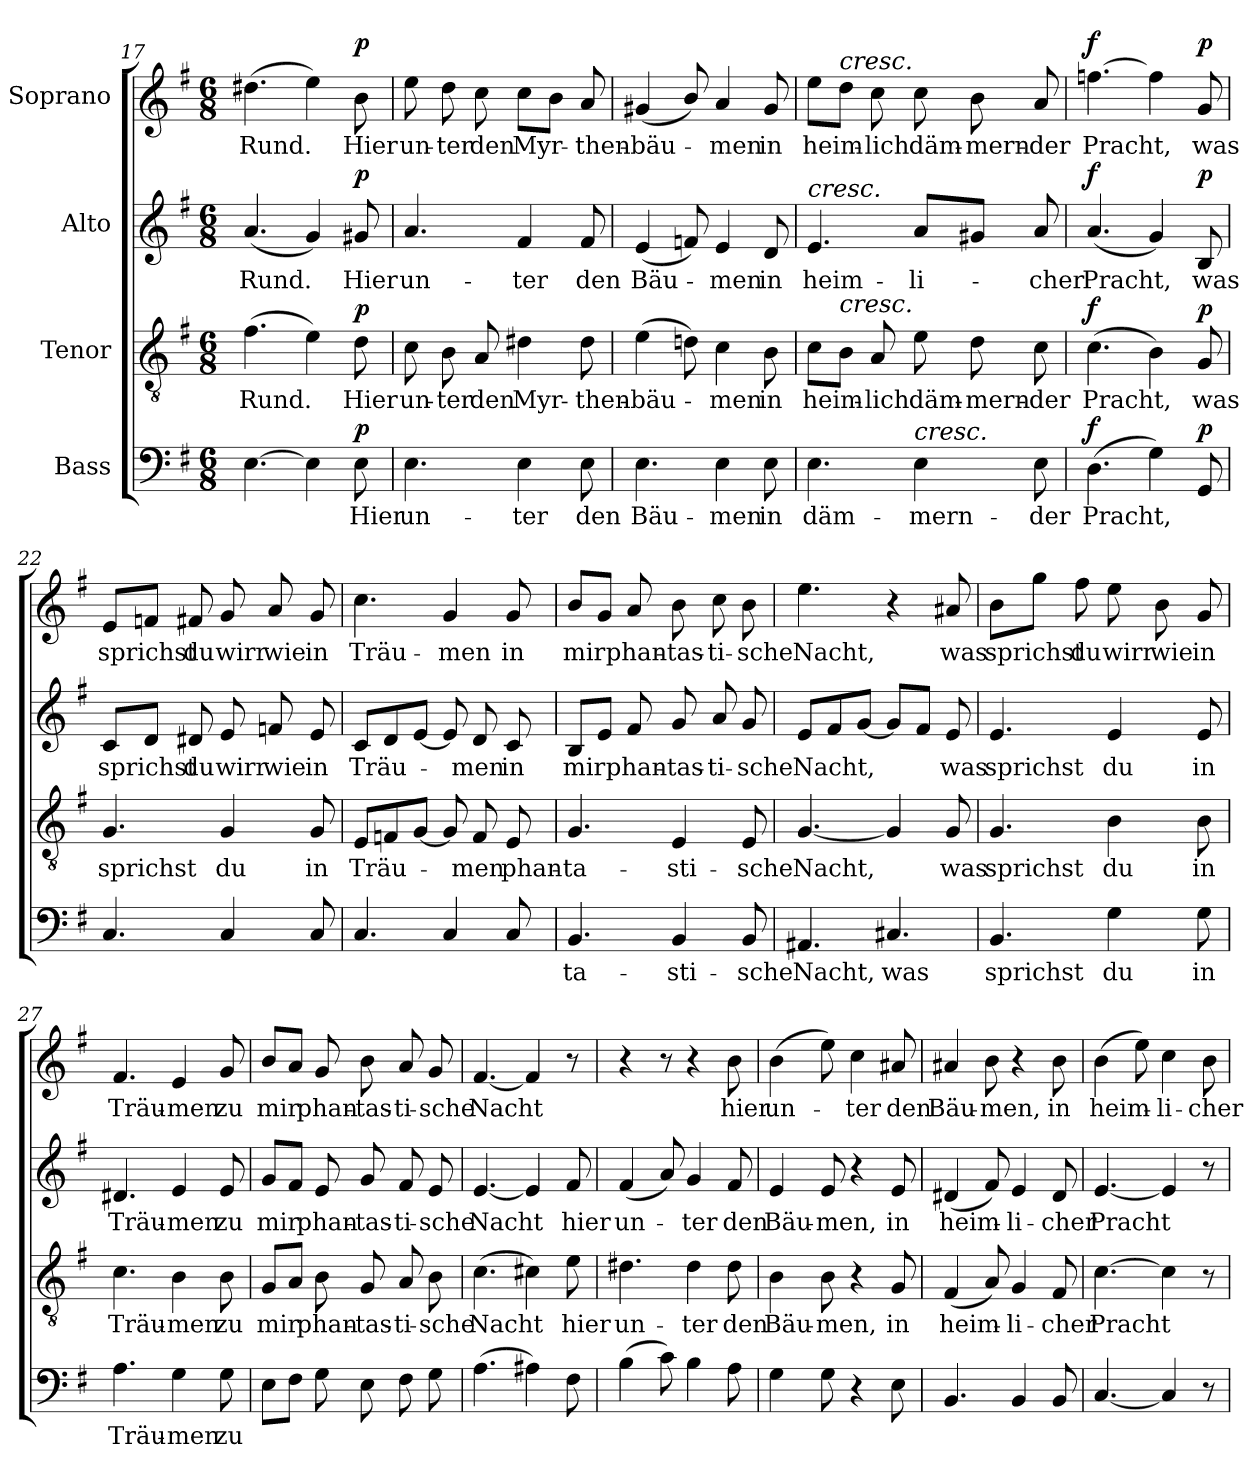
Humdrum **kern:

**kern	**text	**dynam	**kern	**text	**dynam	**kern	**text	**dynam	**kern	**text	**dynam
*part4	*part4	*part4	*part3	*part3	*part3	*part2	*part2	*part2	*part1	*part1	*part1
*staff4	*staff4	*staff4	*staff3	*staff3	*staff3	*staff2	*staff2	*staff2	*staff1	*staff1	*staff1
*I"Bass	*	*	*I"Tenor	*	*	*I"Alto	*	*	*I"Soprano	*	*
*clefF4	*	*	*clefGv2	*	*	*clefG2	*	*	*clefG2	*	*
*k[f#]	*	*	*k[f#]	*	*	*k[f#]	*	*	*k[f#]	*	*
*M6/8	*	*	*M6/8	*	*	*M6/8	*	*	*M6/8	*	*
=17	=17	=17	=17	=17	=17	=17	=17	=17	=17	=17	=17
!	!	!	!	!LO:LY:b	!	!	!LO:LY:b	!	!	!LO:LY:b	!
[4.E\	.	.	(>4.f#\	Rund.	.	(<4.a/	Rund.	.	(>4.dd#X\	Rund.	.
4E\]	.	.	4e\)	.	.	4g/)	.	.	4ee\)	.	.
!	!LO:LY:b	!LO:DY:a	!	!LO:LY:b	!LO:DY:a	!	!LO:LY:b	!LO:DY:a	!	!LO:LY:b	!LO:DY:a
8E\	Hier	p	8d\	Hier	p	8g#X/	Hier	p	8b\	Hier	p
=18	=18	=18	=18	=18	=18	=18	=18	=18	=18	=18	=18
!	!LO:LY:b	!	!	!LO:LY:b	!	!	!LO:LY:b	!	!	!LO:LY:b	!
4.E\	un-	.	8c\	un-	.	4.a/	un-	.	8ee\	un-	.
!	!	!	!	!LO:LY:b	!	!	!	!	!	!LO:LY:b	!
.	.	.	8B\	-ter	.	.	.	.	8dd\	-ter	.
!	!	!	!	!LO:LY:b	!	!	!	!	!	!LO:LY:b	!
.	.	.	8A/	den	.	.	.	.	8cc\	den	.
!	!LO:LY:b	!	!	!LO:LY:b	!	!	!LO:LY:b	!	!	!LO:LY:b	!
4E\	-ter	.	4d#X\	Myr-	.	4f#/	-ter	.	8cc\L	Myr-	.
.	.	.	.	.	.	.	.	.	8b\J	.	.
!	!LO:LY:b	!	!	!LO:LY:b	!	!	!LO:LY:b	!	!	!LO:LY:b	!
8E\	den	.	8d#\	-then-	.	8f#/	den	.	8a/	-then-	.
=19	=19	=19	=19	=19	=19	=19	=19	=19	=19	=19	=19
!	!LO:LY:b	!	!	!LO:LY:b	!	!	!LO:LY:b	!	!	!LO:LY:b	!
4.E\	Bäu-	.	(>4e\	-bäu-	.	(<4e/	Bäu-	.	(<4g#X/	-bäu-	.
.	.	.	8dn\)	.	.	8fn/)	.	.	8b/)	.	.
!	!LO:LY:b	!	!	!LO:LY:b	!	!	!LO:LY:b	!	!	!LO:LY:b	!
4E\	-men	.	4c\	-men	.	4e/	-men	.	4a/	-men	.
!	!LO:LY:b	!	!	!LO:LY:b	!	!	!LO:LY:b	!	!	!LO:LY:b	!
8E\	in	.	8B\	in	.	8d/	in	.	8g#/	in	.
!!LO:LB:g=z
=20	=20	=20	=20	=20	=20	=20	=20	=20	=20	=20	=20
!	!	!	!	!	!	!LO:TX:a:i:t=cresc.	!	!	!	!	!
!	!LO:LY:b	!	!	!LO:LY:b	!	!	!LO:LY:b	!	!	!LO:LY:b	!
4.E\	däm-	.	8c\L	heim-	.	4.e/	heim-	.	8ee\L	heim-	.
!	!	!	!	!	!	!	!	!	!LO:TX:a:i:t=cresc.	!	!
!	!	!	!LO:TX:a:i:t=cresc.	!	!	!	!	!	!	!	!
.	.	.	8B\J	.	.	.	.	.	8dd\J	.	.
!	!	!	!	!LO:LY:b	!	!	!	!	!	!LO:LY:b	!
.	.	.	8A/	-lich	.	.	.	.	8cc\	-lich	.
!LO:TX:a:i:t=cresc.	!	!	!	!	!	!	!	!	!	!	!
!	!LO:LY:b	!	!	!LO:LY:b	!	!	!LO:LY:b	!	!	!LO:LY:b	!
4E\	-mern-	.	8e\	däm-	.	8a/L	-li-	.	8cc\	däm-	.
!	!	!	!	!LO:LY:b	!	!	!	!	!	!LO:LY:b	!
.	.	.	8d\	-mern-	.	8g#X/J	.	.	8b\	-mern-	.
!	!LO:LY:b	!	!	!LO:LY:b	!	!	!LO:LY:b	!	!	!LO:LY:b	!
8E\	-der	.	8c\	-der	.	8a/	-cher	.	8a/	-der	.
=21	=21	=21	=21	=21	=21	=21	=21	=21	=21	=21	=21
!	!LO:LY:b	!LO:DY:a	!	!LO:LY:b	!LO:DY:a	!	!LO:LY:b	!LO:DY:a	!	!LO:LY:b	!LO:DY:a
(>4.D\	Pracht,	f	(>4.c\	Pracht,	f	(<4.a/	Pracht,	f	[4.ffn\	Pracht,	f
4G\)	.	.	4B\)	.	.	4g/)	.	.	4ff\]	.	.
!	!	!LO:DY:a	!	!LO:LY:b	!LO:DY:a	!	!LO:LY:b	!LO:DY:a	!	!LO:LY:b	!LO:DY:a
8GG/	.	p	8G/	was	p	8B/	was	p	8g/	was	p
=22	=22	=22	=22	=22	=22	=22	=22	=22	=22	=22	=22
!	!	!	!	!LO:LY:b	!	!	!LO:LY:b	!	!	!LO:LY:b	!
4.C/	.	.	4.G/	sprichst	.	8c/L	sprichst	.	8e/L	sprichst	.
.	.	.	.	.	.	8d/J	.	.	8fn/J	.	.
!	!	!	!	!	!	!	!LO:LY:b	!	!	!LO:LY:b	!
.	.	.	.	.	.	8d#X/	du	.	8f#X/	du	.
!	!	!	!	!LO:LY:b	!	!	!LO:LY:b	!	!	!LO:LY:b	!
4C/	.	.	4G/	du	.	8e/	wirr	.	8g/	wirr	.
!	!	!	!	!	!	!	!LO:LY:b	!	!	!LO:LY:b	!
.	.	.	.	.	.	8fn/	wie	.	8a/	wie	.
!	!	!	!	!LO:LY:b	!	!	!LO:LY:b	!	!	!LO:LY:b	!
8C/	.	.	8G/	in	.	8e/	in	.	8g/	in	.
=23	=23	=23	=23	=23	=23	=23	=23	=23	=23	=23	=23
!	!	!	!	!LO:LY:b	!	!	!LO:LY:b	!	!	!LO:LY:b	!
4.C/	.	.	8E/L	Träu-	.	8c/L	Träu-	.	4.cc\	Träu-	.
.	.	.	8Fn/	.	.	8d/	.	.	.	.	.
.	.	.	[8G/J	.	.	[8e/J	.	.	.	.	.
!	!	!	!	!	!	!	!	!	!	!LO:LY:b	!
4C/	.	.	8G/]	.	.	8e/]	.	.	4g/	-men	.
!	!	!	!	!LO:LY:b	!	!	!LO:LY:b	!	!	!	!
.	.	.	8F/	men	.	8d/	-men	.	.	.	.
!	!	!	!	!LO:LY:b	!	!	!LO:LY:b	!	!	!LO:LY:b	!
8C/	.	.	8E/	phan-	.	8c/	in	.	8g/	in	.
!!LO:PB:g=z
=24	=24	=24	=24	=24	=24	=24	=24	=24	=24	=24	=24
!	!LO:LY:b	!	!	!LO:LY:b	!	!	!LO:LY:b	!	!	!LO:LY:b	!
4.BB/	ta-	.	4.G/	-ta-	.	8B/L	mir	.	8b/L	mir	.
.	.	.	.	.	.	8e/J	.	.	8g/J	.	.
!	!	!	!	!	!	!	!LO:LY:b	!	!	!LO:LY:b	!
.	.	.	.	.	.	8f#/	phan-	.	8a/	phan-	.
!	!LO:LY:b	!	!	!LO:LY:b	!	!	!LO:LY:b	!	!	!LO:LY:b	!
4BB/	-sti-	.	4E/	-sti-	.	8g/	-tas-	.	8b\	-tas-	.
!	!	!	!	!	!	!	!LO:LY:b	!	!	!LO:LY:b	!
.	.	.	.	.	.	8a/	-ti-	.	8cc\	-ti-	.
!	!LO:LY:b	!	!	!LO:LY:b	!	!	!LO:LY:b	!	!	!LO:LY:b	!
8BB/	-sche	.	8E/	-sche	.	8g/	-sche	.	8b\	-sche	.
=25	=25	=25	=25	=25	=25	=25	=25	=25	=25	=25	=25
!	!LO:LY:b	!	!	!LO:LY:b	!	!	!LO:LY:b	!	!	!LO:LY:b	!
4.AA#X/	Nacht,	.	[4.G/	Nacht,	.	8e/L	Nacht,	.	4.ee\	Nacht,	.
.	.	.	.	.	.	8f#/	.	.	.	.	.
.	.	.	.	.	.	[8g/J	.	.	.	.	.
!	!LO:LY:b	!	!	!	!	!	!	!	!	!	!
4.C#X/	was	.	4G/]	.	.	8g/L]	.	.	4r	.	.
.	.	.	.	.	.	8f#/J	.	.	.	.	.
!	!	!	!	!LO:LY:b	!	!	!LO:LY:b	!	!	!LO:LY:b	!
.	.	.	8G/	was	.	8e/	was	.	8a#X/	was	.
=26	=26	=26	=26	=26	=26	=26	=26	=26	=26	=26	=26
!	!LO:LY:b	!	!	!LO:LY:b	!	!	!LO:LY:b	!	!	!LO:LY:b	!
4.BB/	sprichst	.	4.G/	sprichst	.	4.e/	sprichst	.	8b\L	sprichst	.
.	.	.	.	.	.	.	.	.	8gg\J	.	.
!	!	!	!	!	!	!	!	!	!	!LO:LY:b	!
.	.	.	.	.	.	.	.	.	8ff#\	du	.
!	!LO:LY:b	!	!	!LO:LY:b	!	!	!LO:LY:b	!	!	!LO:LY:b	!
4G\	du	.	4B\	du	.	4e/	du	.	8ee\	wirr	.
!	!	!	!	!	!	!	!	!	!	!LO:LY:b	!
.	.	.	.	.	.	.	.	.	8b\	wie	.
!	!LO:LY:b	!	!	!LO:LY:b	!	!	!LO:LY:b	!	!	!LO:LY:b	!
8G\	in	.	8B\	in	.	8e/	in	.	8g/	in	.
=27	=27	=27	=27	=27	=27	=27	=27	=27	=27	=27	=27
!	!LO:LY:b	!	!	!LO:LY:b	!	!	!LO:LY:b	!	!	!LO:LY:b	!
4.A\	Träu-	.	4.c\	Träu-	.	4.d#X/	Träu-	.	4.f#/	Träu-	.
!	!LO:LY:b	!	!	!LO:LY:b	!	!	!LO:LY:b	!	!	!LO:LY:b	!
4G\	-men	.	4B\	-men	.	4e/	-men	.	4e/	-men	.
!	!LO:LY:b	!	!	!LO:LY:b	!	!	!LO:LY:b	!	!	!LO:LY:b	!
8G\	zu	.	8B\	zu	.	8e/	zu	.	8g/	zu	.
!!LO:LB:g=z
=28	=28	=28	=28	=28	=28	=28	=28	=28	=28	=28	=28
!	!	!	!	!LO:LY:b	!	!	!LO:LY:b	!	!	!LO:LY:b	!
8E\L	.	.	8G/L	mir	.	8g/L	mir	.	8b/L	mir	.
8F#\J	.	.	8A/J	.	.	8f#/J	.	.	8a/J	.	.
!	!	!	!	!LO:LY:b	!	!	!LO:LY:b	!	!	!LO:LY:b	!
8G\	.	.	8B\	phan-	.	8e/	phan-	.	8g/	phan-	.
!	!	!	!	!LO:LY:b	!	!	!LO:LY:b	!	!	!LO:LY:b	!
8E\	.	.	8G/	-tas-	.	8g/	-tas-	.	8b\	-tas-	.
!	!	!	!	!LO:LY:b	!	!	!LO:LY:b	!	!	!LO:LY:b	!
8F#\	.	.	8A/	-ti-	.	8f#/	-ti-	.	8a/	-ti-	.
!	!	!	!	!LO:LY:b	!	!	!LO:LY:b	!	!	!LO:LY:b	!
8G\	.	.	8B\	-sche	.	8e/	-sche	.	8g/	-sche	.
=29	=29	=29	=29	=29	=29	=29	=29	=29	=29	=29	=29
!	!	!	!	!LO:LY:b	!	!	!LO:LY:b	!	!	!LO:LY:b	!
(>4.A\	.	.	(>4.c\	Nacht	.	[4.e/	Nacht	.	[4.f#/	Nacht	.
4A#X\)	.	.	4c#X\)	.	.	4e/]	.	.	4f#/]	.	.
!	!	!	!	!LO:LY:b	!	!	!LO:LY:b	!	!	!	!
8F#\	.	.	8e\	hier	.	8f#/	hier	.	8r	.	.
=30	=30	=30	=30	=30	=30	=30	=30	=30	=30	=30	=30
!	!	!	!	!LO:LY:b	!	!	!LO:LY:b	!	!	!	!
(>4B\	.	.	4.d#X\	un-	.	(<4f#/	un-	.	4r	.	.
8c\)	.	.	.	.	.	8a/)	.	.	8r	.	.
!	!	!	!	!LO:LY:b	!	!	!LO:LY:b	!	!	!	!
4B\	.	.	4d#\	-ter	.	4g/	-ter	.	4r	.	.
!	!	!	!	!LO:LY:b	!	!	!LO:LY:b	!	!	!LO:LY:b	!
8A\	.	.	8d#\	den	.	8f#/	den	.	8b\	hier	.
=31	=31	=31	=31	=31	=31	=31	=31	=31	=31	=31	=31
!	!	!	!	!LO:LY:b	!	!	!LO:LY:b	!	!	!LO:LY:b	!
4G\	.	.	4B\	Bäu-	.	4e/	Bäu-	.	(>4b\	un-	.
!	!	!	!	!LO:LY:b	!	!	!LO:LY:b	!	!	!	!
8G\	.	.	8B\	-men,	.	8e/	-men,	.	8ee\)	.	.
!	!	!	!	!	!	!	!	!	!	!LO:LY:b	!
4r	.	.	4r	.	.	4r	.	.	4cc\	-ter	.
!	!	!	!	!LO:LY:b	!	!	!LO:LY:b	!	!	!LO:LY:b	!
8E\	.	.	8G/	in	.	8e/	in	.	8a#X/	den	.
=32	=32	=32	=32	=32	=32	=32	=32	=32	=32	=32	=32
!	!	!	!	!LO:LY:b	!	!	!LO:LY:b	!	!	!LO:LY:b	!
4.BB/	.	.	(<4F#/	heim-	.	(<4d#X/	heim-	.	4a#X/	Bäu-	.
!	!	!	!	!	!	!	!	!	!	!LO:LY:b	!
.	.	.	8A/)	.	.	8f#/)	.	.	8b\	-men,	.
!	!	!	!	!LO:LY:b	!	!	!LO:LY:b	!	!	!	!
4BB/	.	.	4G/	-li-	.	4e/	-li-	.	4r	.	.
!	!	!	!	!LO:LY:b	!	!	!LO:LY:b	!	!	!LO:LY:b	!
8BB/	.	.	8F#/	-cher	.	8d#/	-cher	.	8b\	in	.
!!LO:LB:g=z
=33	=33	=33	=33	=33	=33	=33	=33	=33	=33	=33	=33
!	!	!	!	!LO:LY:b	!	!	!LO:LY:b	!	!	!LO:LY:b	!
[4.C/	.	.	[4.c\	Pracht	.	[4.e/	Pracht	.	(>4b\	heim-	.
.	.	.	.	.	.	.	.	.	8ee\)	.	.
!	!	!	!	!	!	!	!	!	!	!LO:LY:b	!
4C/]	.	.	4c\]	.	.	4e/]	.	.	4cc\	-li-	.
!	!	!	!	!	!	!	!	!	!	!LO:LY:b	!
8r	.	.	8r	.	.	8r	.	.	8b\	-cher	.
=	=	=	=	=	=	=	=	=	=	=	=
*-	*-	*-	*-	*-	*-	*-	*-	*-	*-	*-	*-
